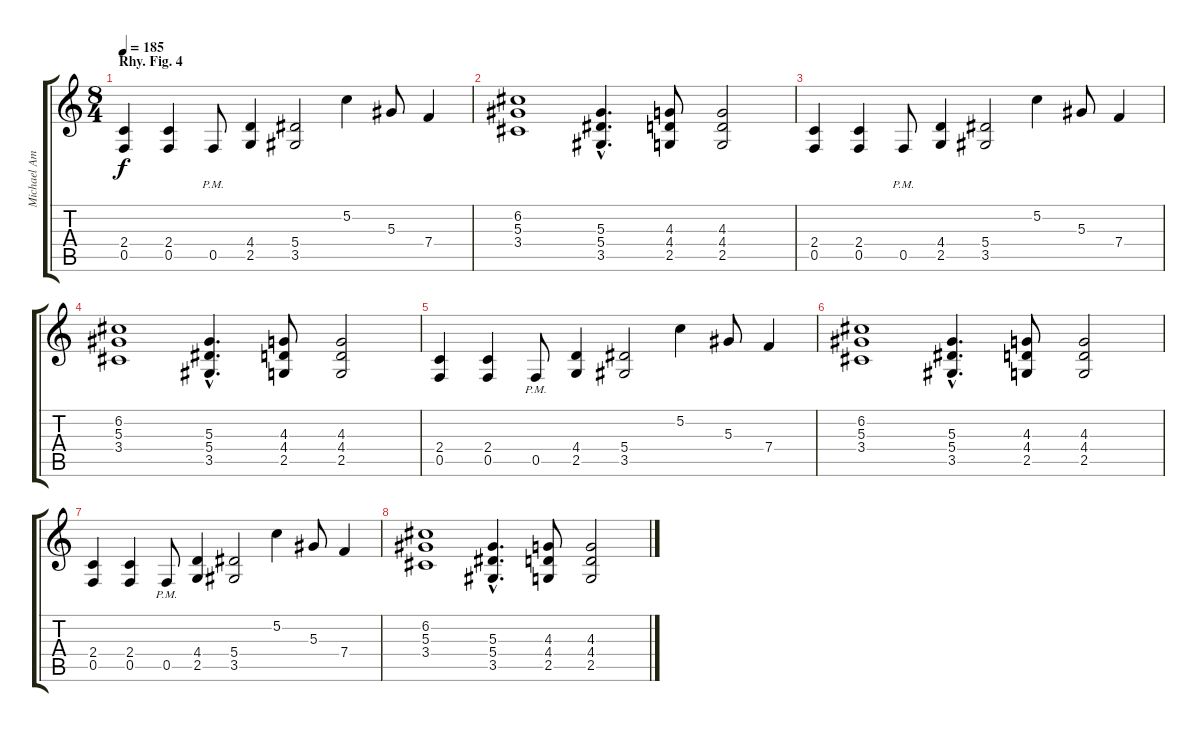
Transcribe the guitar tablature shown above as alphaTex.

\track ("Michael Amott" "Michael Am") {instrument distortionguitar}
\staff {score tabs}
\tuning (C4 G3 Eb3 Bb2 F2 C2) {hide}
\ts (8 4)
\section ("" "Rhy. Fig. 4")
\tempo 185
\clef g2
\ks c
(2.4 0.5).4{dy f} (2.4 0.5).4 0.5{pm}.8 (4.4 2.5).4 (5.4 3.5).2 5.2.4 5.3.8 7.4.4 |
(6.2 5.3 3.4).1 (5.3{hac} 5.4{hac} 3.5{hac}).4{d} (4.3 4.4 2.5).8 (4.3 4.4 2.5).2 |
(2.4 0.5).4 (2.4 0.5).4 0.5{pm}.8 (4.4 2.5).4 (5.4 3.5).2 5.2.4 5.3.8 7.4.4 |
(6.2 5.3 3.4).1 (5.3{hac} 5.4{hac} 3.5{hac}).4{d} (4.3 4.4 2.5).8 (4.3 4.4 2.5).2 |
(2.4 0.5).4 (2.4 0.5).4 0.5{pm}.8 (4.4 2.5).4 (5.4 3.5).2 5.2.4 5.3.8 7.4.4 |
(6.2 5.3 3.4).1 (5.3{hac} 5.4{hac} 3.5{hac}).4{d} (4.3 4.4 2.5).8 (4.3 4.4 2.5).2 |
(2.4 0.5).4 (2.4 0.5).4 0.5{pm}.8 (4.4 2.5).4 (5.4 3.5).2 5.2.4 5.3.8 7.4.4 |
(6.2 5.3 3.4).1 (5.3{hac} 5.4{hac} 3.5{hac}).4{d} (4.3 4.4 2.5).8 (4.3 4.4 2.5).2
